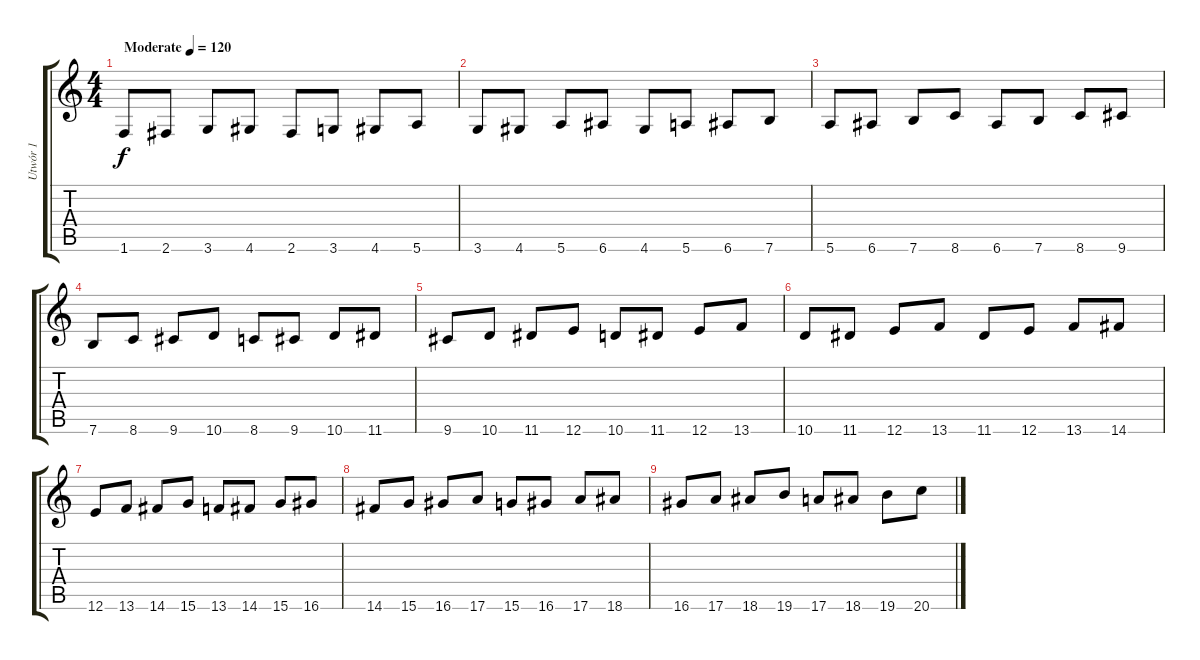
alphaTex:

\track ("Utwór 1" "Utwór 1") {instrument acousticguitarsteel}
\staff {score tabs}
\tuning (E4 B3 G3 D3 A2 E2) {hide}
\ts (4 4)
\tempo (120 "Moderate")
\clef g2
\ks c
1.6.8{dy f instrument acousticguitarsteel} 2.6.8 3.6.8 4.6.8 2.6.8 3.6.8 4.6.8 5.6.8 |
3.6.8 4.6.8 5.6.8 6.6.8 4.6.8 5.6.8 6.6.8 7.6.8 |
5.6.8 6.6.8 7.6.8 8.6.8 6.6.8 7.6.8 8.6.8 9.6.8 |
7.6.8 8.6.8 9.6.8 10.6.8 8.6.8 9.6.8 10.6.8 11.6.8 |
9.6.8 10.6.8 11.6.8 12.6.8 10.6.8 11.6.8 12.6.8 13.6.8 |
10.6.8 11.6.8 12.6.8 13.6.8 11.6.8 12.6.8 13.6.8 14.6.8 |
12.6.8 13.6.8 14.6.8 15.6.8 13.6.8 14.6.8 15.6.8 16.6.8 |
14.6.8 15.6.8 16.6.8 17.6.8 15.6.8 16.6.8 17.6.8 18.6.8 |
16.6.8 17.6.8 18.6.8 19.6.8 17.6.8 18.6.8 19.6.8 20.6.8
